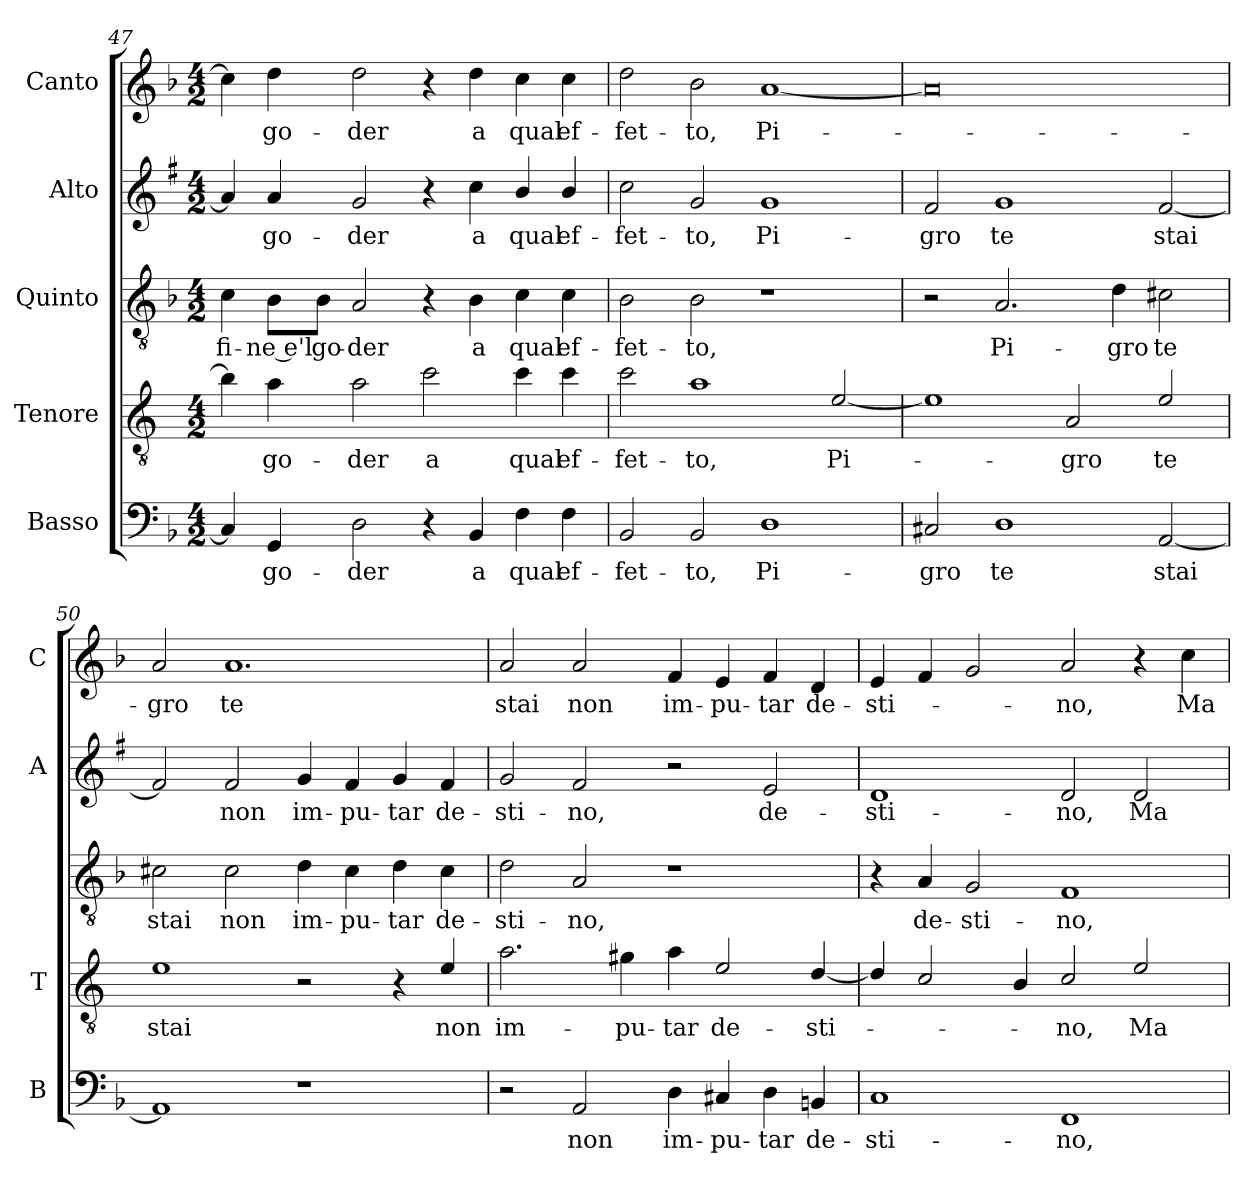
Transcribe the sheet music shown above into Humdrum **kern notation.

**kern	**text	**kern	**text	**kern	**text	**kern	**text	**kern	**text
*part5	*part5	*part4	*part4	*part3	*part3	*part2	*part2	*part1	*part1
*staff5	*staff5	*staff4	*staff4	*staff3	*staff3	*staff2	*staff2	*staff1	*staff1
*I"Basso	*	*I"Tenore	*	*I"Quinto	*	*I"Alto	*	*I"Canto	*
*I'B	*	*I'T	*	*	*	*I'A	*	*I'C	*
!!LO:PB:g=z
*clefF4	*	*clefGv2	*	*clefGv2	*	*clefG2	*	*clefG2	*
*	*	*ITrd4c7	*	*	*	*ITrd1c2	*	*	*
*k[b-]	*	*k[b-]	*	*k[b-]	*	*k[b-]	*	*k[b-]	*
*F:	*	*F:	*	*F:	*	*F:	*	*F:	*
*M4/2	*	*M4/2	*	*M4/2	*	*M4/2	*	*M4/2	*
=47	=47	=47	=47	=47	=47	=47	=47	=47	=47
!	!	!	!	!	!LO:LY:b	!	!	!	!
4C/]	.	4e-\]	.	4c\	fi-	4g/]	.	4cc\]	.
!	!LO:LY:b	!	!LO:LY:b	!	!LO:LY:b	!	!LO:LY:b	!	!LO:LY:b
4GG/	go-	4d\	go-	8B-\L	-ne e'l	4g/	go-	4dd\	go-
!	!	!	!	!	!LO:LY:b	!	!	!	!
.	.	.	.	8B-\J	go-	.	.	.	.
!	!LO:LY:b	!	!LO:LY:b	!	!LO:LY:b	!	!LO:LY:b	!	!LO:LY:b
2D\	-der	2d\	-der	2A/	-der	2f/	-der	2dd\	-der
!	!	!	!LO:LY:b	!	!	!	!	!	!
4r	.	2f\	a	4r	.	4r	.	4r	.
!	!LO:LY:b	!	!	!	!LO:LY:b	!	!LO:LY:b	!	!LO:LY:b
4BB-/	a	.	.	4B-\	a	4b-\	a	4dd\	a
!	!LO:LY:b	!	!LO:LY:b	!	!LO:LY:b	!	!LO:LY:b	!	!LO:LY:b
4F\	qual	4f\	qual	4c\	qual	4a/	qual	4cc\	qual
!	!LO:LY:b	!	!LO:LY:b	!	!LO:LY:b	!	!LO:LY:b	!	!LO:LY:b
4F\	ef-	4f\	ef-	4c\	ef-	4a/	ef-	4cc\	ef-
=48	=48	=48	=48	=48	=48	=48	=48	=48	=48
!	!LO:LY:b	!	!LO:LY:b	!	!LO:LY:b	!	!LO:LY:b	!	!LO:LY:b
2BB-/	-fet-	2f\	-fet-	2B-\	-fet-	2b-\	-fet-	2dd\	-fet-
!	!LO:LY:b	!	!LO:LY:b	!	!LO:LY:b	!	!LO:LY:b	!	!LO:LY:b
2BB-/	-to,	1d	-to,	2B-\	-to,	2f/	-to,	2b-\	-to,
!	!LO:LY:b	!	!	!	!	!	!LO:LY:b	!	!LO:LY:b
1D	Pi-	.	.	1r	.	1f	Pi-	[1a	Pi-
!	!	!	!LO:LY:b	!	!	!	!	!	!
.	.	[2A/	Pi-	.	.	.	.	.	.
=49	=49	=49	=49	=49	=49	=49	=49	=49	=49
!	!LO:LY:b	!	!	!	!	!	!LO:LY:b	!	!
2C#X/	-gro	1A]	.	2r	.	2e/	-gro	0a]	.
!	!LO:LY:b	!	!	!	!LO:LY:b	!	!LO:LY:b	!	!
1D	te	.	.	2.A/	Pi-	1f	te	.	.
!	!	!	!LO:LY:b	!	!	!	!	!	!
.	.	2D/	-gro	.	.	.	.	.	.
!	!	!	!	!	!LO:LY:b	!	!	!	!
.	.	.	.	4d\	-gro	.	.	.	.
!	!LO:LY:b	!	!LO:LY:b	!	!LO:LY:b	!	!LO:LY:b	!	!
[2AA/	stai	2A/	te	2c#X\	te	[2e/	stai	.	.
=50	=50	=50	=50	=50	=50	=50	=50	=50	=50
!	!	!	!LO:LY:b	!	!LO:LY:b	!	!	!	!LO:LY:b
1AA]	.	1A	stai	2c#X\	stai	2e/]	.	2a/	-gro
!	!	!	!	!	!LO:LY:b	!	!LO:LY:b	!	!LO:LY:b
.	.	.	.	2c#\	non	2e/	non	1.a	te
!	!	!	!	!	!LO:LY:b	!	!LO:LY:b	!	!
1r	.	2r	.	4d\	im-	4f/	im-	.	.
!	!	!	!	!	!LO:LY:b	!	!LO:LY:b	!	!
.	.	.	.	4c#\	-pu-	4e/	-pu-	.	.
!	!	!	!	!	!LO:LY:b	!	!LO:LY:b	!	!
.	.	4r	.	4d\	-tar	4f/	-tar	.	.
!	!	!	!LO:LY:b	!	!LO:LY:b	!	!LO:LY:b	!	!
.	.	4A/	non	4c#\	de-	4e/	de-	.	.
!!LO:LB:g=z
=51	=51	=51	=51	=51	=51	=51	=51	=51	=51
!	!	!	!LO:LY:b	!	!LO:LY:b	!	!LO:LY:b	!	!LO:LY:b
2r	.	2.d\	im-	2d\	-sti-	2f/	-sti-	2a/	stai
!	!LO:LY:b	!	!	!	!LO:LY:b	!	!LO:LY:b	!	!LO:LY:b
2AA/	non	.	.	2A/	-no,	2e/	-no,	2a/	non
!	!	!	!LO:LY:b	!	!	!	!	!	!
.	.	4c#X\	-pu-	.	.	.	.	.	.
!	!LO:LY:b	!	!LO:LY:b	!	!	!	!	!	!LO:LY:b
4D\	im-	4d\	-tar	1r	.	2r	.	4f/	im-
!	!LO:LY:b	!	!LO:LY:b	!	!	!	!	!	!LO:LY:b
4C#X/	-pu-	2A/	de-	.	.	.	.	4e/	-pu-
!	!LO:LY:b	!	!	!	!	!	!LO:LY:b	!	!LO:LY:b
4D\	-tar	.	.	.	.	2d/	de-	4f/	-tar
!	!LO:LY:b	!	!LO:LY:b	!	!	!	!	!	!LO:LY:b
4BBn/	de-	[4G/	-sti-	.	.	.	.	4d/	de-
=52	=52	=52	=52	=52	=52	=52	=52	=52	=52
!	!LO:LY:b	!	!	!	!	!	!LO:LY:b	!	!LO:LY:b
1C	-sti-	4G/]	.	4r	.	1c	-sti-	4e/	-sti-
!	!	!	!	!	!LO:LY:b	!	!	!	!
.	.	2F/	.	4A/	de-	.	.	4f/	.
!	!	!	!	!	!LO:LY:b	!	!	!	!
.	.	.	.	2G/	-sti-	.	.	2g/	.
.	.	4E/	.	.	.	.	.	.	.
!	!LO:LY:b	!	!LO:LY:b	!	!LO:LY:b	!	!LO:LY:b	!	!LO:LY:b
1FF	-no,	2F/	-no,	1F	-no,	2c/	-no,	2a/	-no,
!	!	!	!LO:LY:b	!	!	!	!LO:LY:b	!	!
.	.	2A/	Ma	.	.	2c/	Ma	4r	.
!	!	!	!	!	!	!	!	!	!LO:LY:b
.	.	.	.	.	.	.	.	4cc\	Ma
=	=	=	=	=	=	=	=	=	=
*-	*-	*-	*-	*-	*-	*-	*-	*-	*-
